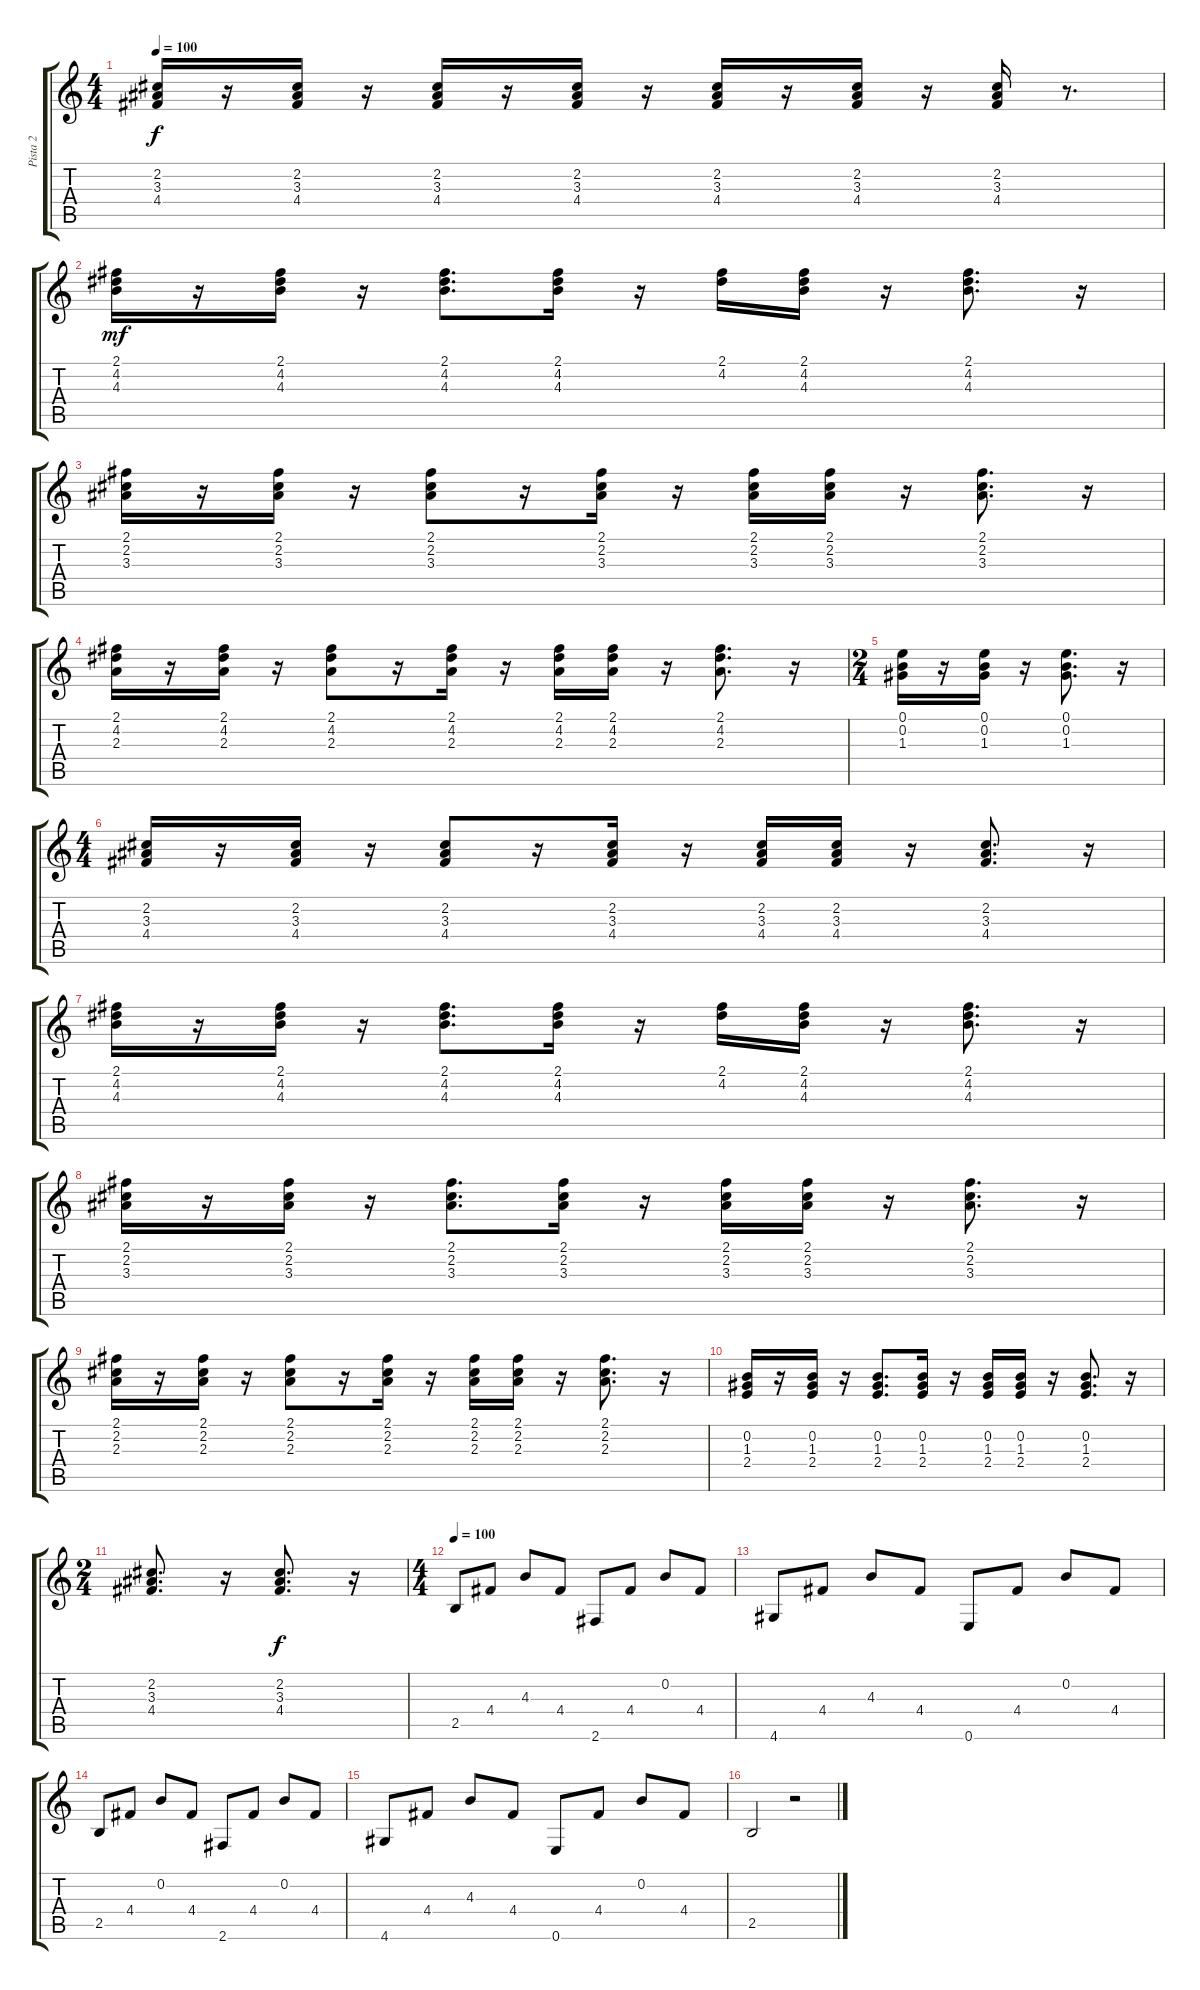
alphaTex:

\track ("Pista 2" "Pista 2") {instrument acousticguitarsteel}
\staff {score tabs}
\tuning (E4 B3 G3 D3 A2 E2) {hide}
\ts (4 4)
\tempo 100
\clef g2
\ks c
(2.2 3.3 4.4).16{dy f} r.16 (2.2 3.3 4.4).16 r.16 (2.2 3.3 4.4).16 r.16 (2.2 3.3 4.4).16 r.16 (2.2 3.3 4.4).16 r.16 (2.2 3.3 4.4).16 r.16 (2.2 3.3 4.4).16 r.8{d} |
(2.1 4.2 4.3).16{dy mf} r.16 (2.1 4.2 4.3).16 r.16 (2.1 4.2 4.3).8{d} (2.1 4.2 4.3).16 r.16 (2.1 4.2).16 (2.1 4.2 4.3).16 r.16 (2.1 4.2 4.3).8{d} r.16 |
(2.1 2.2 3.3).16 r.16 (2.1 2.2 3.3).16 r.16 (2.1 2.2 3.3).8 r.16 (2.1 2.2 3.3).16 r.16 (2.1 2.2 3.3).16 (2.1 2.2 3.3).16 r.16 (2.1 2.2 3.3).8{d} r.16 |
(2.1 4.2 2.3).16 r.16 (2.1 4.2 2.3).16 r.16 (2.1 4.2 2.3).8 r.16 (2.1 4.2 2.3).16 r.16 (2.1 4.2 2.3).16 (2.1 4.2 2.3).16 r.16 (2.1 4.2 2.3).8{d} r.16 |
\ts (2 4)
(0.1 0.2 1.3).16 r.16 (0.1 0.2 1.3).16 r.16 (0.1 0.2 1.3).8{d} r.16 |
\ts (4 4)
(2.2 3.3 4.4).16 r.16 (2.2 3.3 4.4).16 r.16 (2.2 3.3 4.4).8 r.16 (2.2 3.3 4.4).16 r.16 (2.2 3.3 4.4).16 (2.2 3.3 4.4).16 r.16 (2.2 3.3 4.4).8{d} r.16 |
(2.1 4.2 4.3).16 r.16 (2.1 4.2 4.3).16 r.16 (2.1 4.2 4.3).8{d} (2.1 4.2 4.3).16 r.16 (2.1 4.2).16 (2.1 4.2 4.3).16 r.16 (2.1 4.2 4.3).8{d} r.16 |
(2.1 2.2 3.3).16 r.16 (2.1 2.2 3.3).16 r.16 (2.1 2.2 3.3).8{d} (2.1 2.2 3.3).16 r.16 (2.1 2.2 3.3).16 (2.1 2.2 3.3).16 r.16 (2.1 2.2 3.3).8{d} r.16 |
(2.1 2.2 2.3).16 r.16 (2.1 2.2 2.3).16 r.16 (2.1 2.2 2.3).8 r.16 (2.1 2.2 2.3).16 r.16 (2.1 2.2 2.3).16 (2.1 2.2 2.3).16 r.16 (2.1 2.2 2.3).8{d} r.16 |
(0.2 1.3 2.4).16 r.16 (0.2 1.3 2.4).16 r.16 (0.2 1.3 2.4).8{d} (0.2 1.3 2.4).16 r.16 (0.2 1.3 2.4).16 (0.2 1.3 2.4).16 r.16 (0.2 1.3 2.4).8{d} r.16 |
\ts (2 4)
(2.2 3.3 4.4).8{d} r.16 (2.2 3.3 4.4).8{d dy f} r.16 |
\ts (4 4)
\tempo 100
2.5.8 4.4.8 4.3.8 4.4.8 2.6.8 4.4.8 0.2.8 4.4.8 |
4.6.8 4.4.8 4.3.8 4.4.8 0.6.8 4.4.8 0.2.8 4.4.8 |
2.5.8 4.4.8 0.2.8 4.4.8 2.6.8 4.4.8 0.2.8 4.4.8 |
4.6.8 4.4.8 4.3.8 4.4.8 0.6.8 4.4.8 0.2.8 4.4.8 |
2.5.2 r.2
